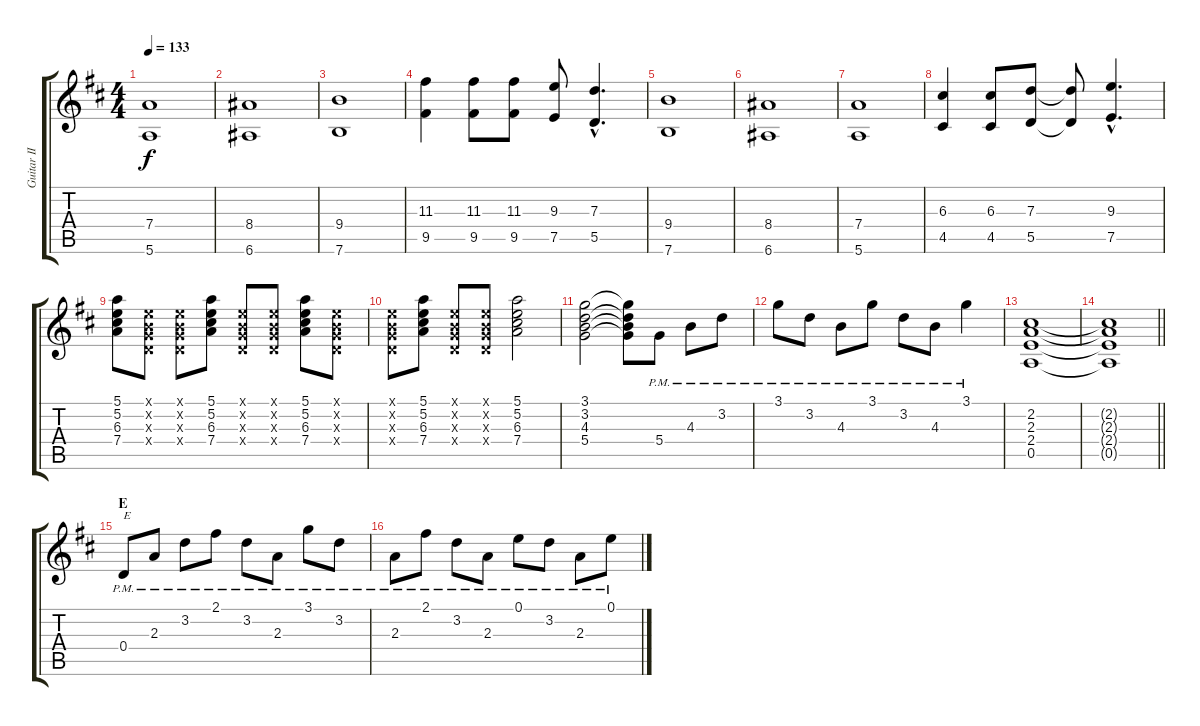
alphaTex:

\track ("Guitar II" "Guitar II") {instrument distortionguitar}
\staff {score tabs}
\tuning (E4 B3 G3 D3 A2 E2) {hide}
\ts (4 4)
\tempo 133
\clef g2
\ks d
(7.4 5.6).1{dy f} |
(8.4 6.6).1 |
(9.4 7.6).1 |
(11.3 9.5).4 (11.3 9.5).8 (11.3 9.5).8 (9.3 7.5).8 (7.3{hac} 5.5{hac}).4{d} |
(9.4 7.6).1 |
(8.4 6.6).1 |
(7.4 5.6).1 |
(6.3 4.5).4 (6.3 4.5).8 (7.3 5.5).8 (7.3{t} 5.5{t}).8 (9.3{hac} 7.5{hac}).4{d} |
(5.1 5.2 6.3 7.4).8 (0.1{x} 0.2{x} 0.3{x} 0.4{x}).8 (0.1{x} 0.2{x} 0.3{x} 0.4{x}).8 (5.1 5.2 6.3 7.4).8 (0.1{x} 0.2{x} 0.3{x} 0.4{x}).8 (0.1{x} 0.2{x} 0.3{x} 0.4{x}).8 (5.1 5.2 6.3 7.4).8 (0.1{x} 0.2{x} 0.3{x} 0.4{x}).8 |
(0.1{x} 0.2{x} 0.3{x} 0.4{x}).8 (5.1 5.2 6.3 7.4).8 (0.1{x} 0.2{x} 0.3{x} 0.4{x}).8 (0.1{x} 0.2{x} 0.3{x} 0.4{x}).8 (5.1 5.2 6.3 7.4).2 |
(3.1 3.2 4.3 5.4).2 (3.1{t} 3.2{t} 4.3{t} 5.4{t}).8 5.4{pm}.8 4.3{pm}.8 3.2{pm}.8 |
3.1{pm}.8 3.2{pm}.8 4.3{pm}.8 3.1{pm}.8 3.2{pm}.8 4.3{pm}.8 3.1{pm}.4 |
(2.2 2.3 2.4 0.5).1 |
\barLineRight lightlight
(2.2{t} 2.3{t} 2.4{t} 0.5{t}).1 |
\section ("" "E")
0.4{pm}.8{txt "E"} 2.3{pm}.8 3.2{pm}.8 2.1{pm}.8 3.2{pm}.8 2.3{pm}.8 3.1{pm}.8 3.2{pm}.8 |
2.3{pm}.8 2.1{pm}.8 3.2{pm}.8 2.3{pm}.8 0.1{pm}.8 3.2{pm}.8 2.3{pm}.8 0.1{pm}.8
